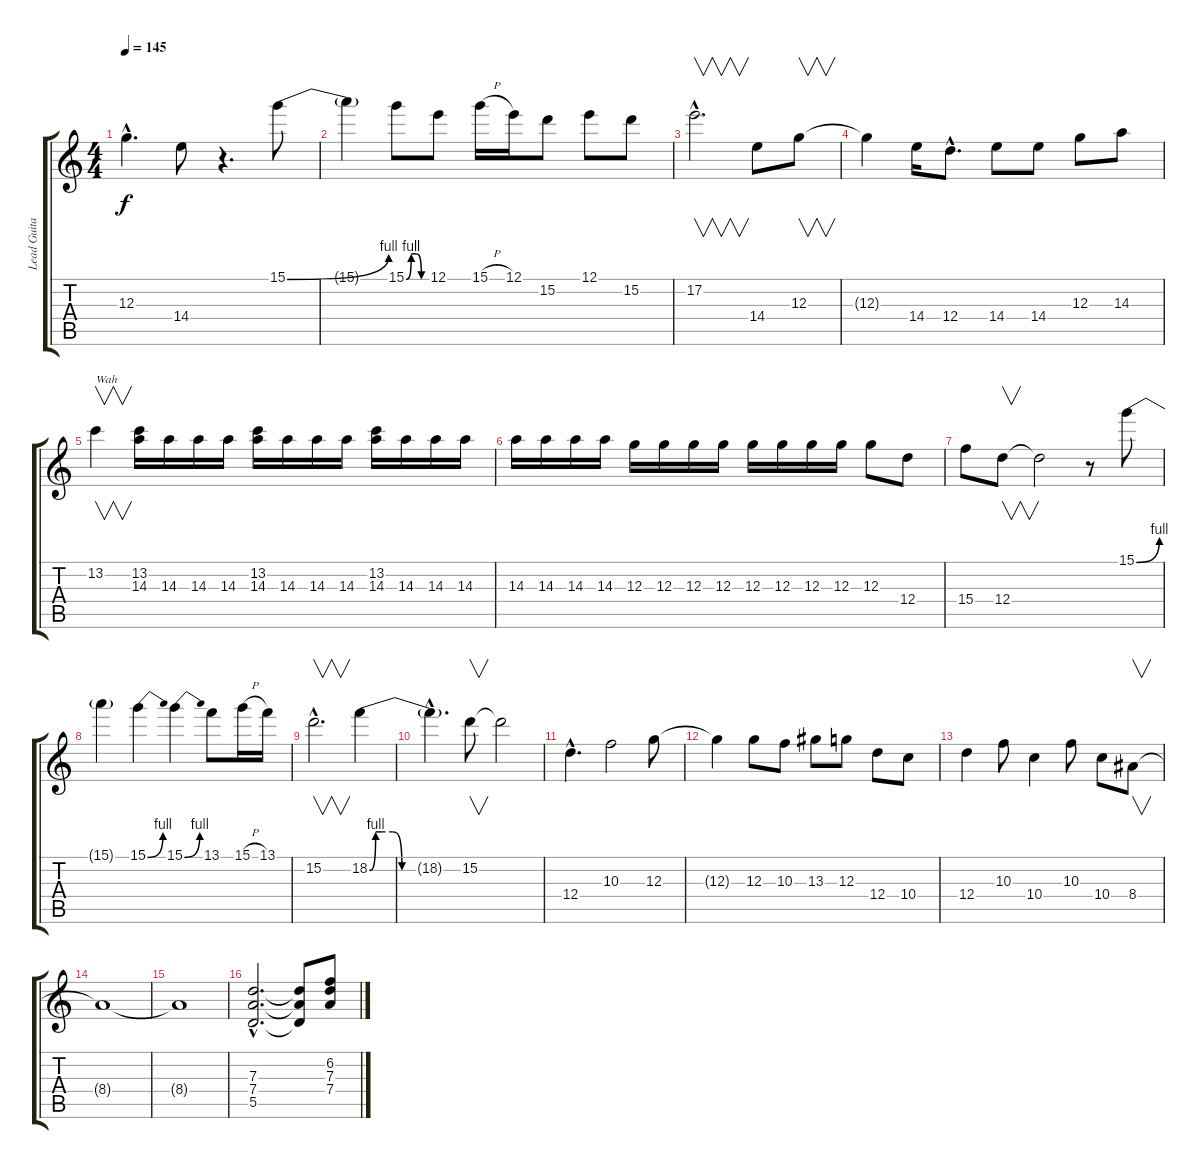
\track ("Lead Guitar" "Lead Guita") {instrument overdrivenguitar}
\staff {score tabs}
\tuning (E4 B3 G3 D3 A2 E2) {hide}
\ts (4 4)
\tempo 145
\clef g2
\ks c
12.3{hac}.4{d dy f} 14.4.8 r.4{d} 15.1{be (bend 0 0 60 4)}.8 |
15.1{t}.4 15.1{be (custom 0 0 15 4 30 4 45 0 60 0)}.8 12.1.8 15.1{h}.16 12.1.16 15.2.8 12.1.8 15.2.8 |
17.2{hac}.2{v d} 14.4.8 12.3.8{v} |
12.3{t}.4 14.4.16 12.4{hac}.8{d} 14.4.8 14.4.8 12.3.8 14.3.8 |
13.2.4{v txt "Wah"} (13.2 14.3).16 14.3.16 14.3.16 14.3.16 (13.2 14.3).16 14.3.16 14.3.16 14.3.16 (13.2 14.3).16 14.3.16 14.3.16 14.3.16 |
14.3.16 14.3.16 14.3.16 14.3.16 12.3.16 12.3.16 12.3.16 12.3.16 12.3.16 12.3.16 12.3.16 12.3.16 12.3.8 12.4.8 |
15.4.8 12.4.8{v} 12.4{t}.2 r.8 15.1{be (bend 0 0 60 4)}.8 |
15.1{t}.4 15.1{be (bend 0 0 60 4)}.4 15.1{be (bend 0 0 60 4)}.4 13.1.8 15.1{h}.16 13.1.16 |
15.2{hac}.2{v d} 18.2{be (custom 0 0 4 4 8 4 15 4 21 0 28 0 30 0 35 0 45 0 60 0)}.4 |
18.2{hac t}.4{d} 15.2.8{v} 15.2{t}.2 |
12.4{hac}.4{d} 10.3.2 12.3.8 |
12.3{t}.4 12.3.8 10.3.8 13.3.8 12.3.8 12.4.8 10.4.8 |
12.4.4 10.3.8 10.4.4 10.3.8 10.4.8 8.4.8{v} |
8.4{t}.1 |
8.4{t}.1 |
(7.3{hac} 7.4{hac} 5.5{hac}).2{d} (7.3{t} 7.4{t} 5.5{t}).8 (6.2 7.3 7.4).8
